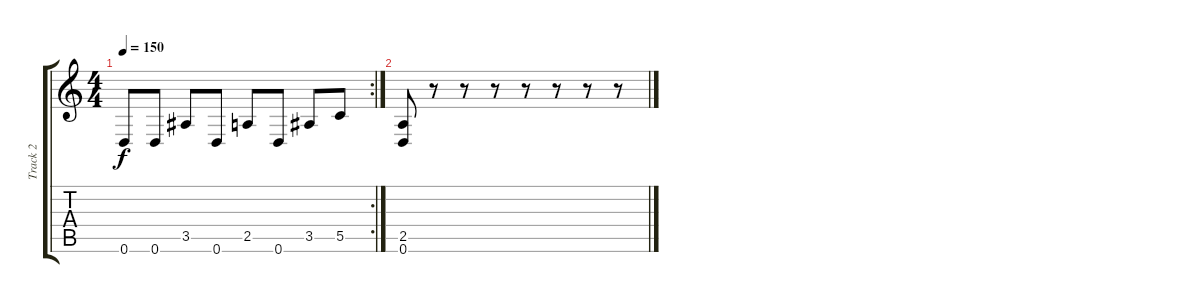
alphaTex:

\track ("Track 2" "Track 2") {instrument distortionguitar}
\staff {score tabs}
\tuning (D4 A3 F3 C3 G2 D2) {hide}
\rc 2
\ts (4 4)
\tempo 150
\clef g2
\ks c
0.6.8{dy f} 0.6.8 3.5.8 0.6.8 2.5.8 0.6.8 3.5.8 5.5.8 |
(2.5 0.6).8 r.8 r.8 r.8 r.8 r.8 r.8 r.8
